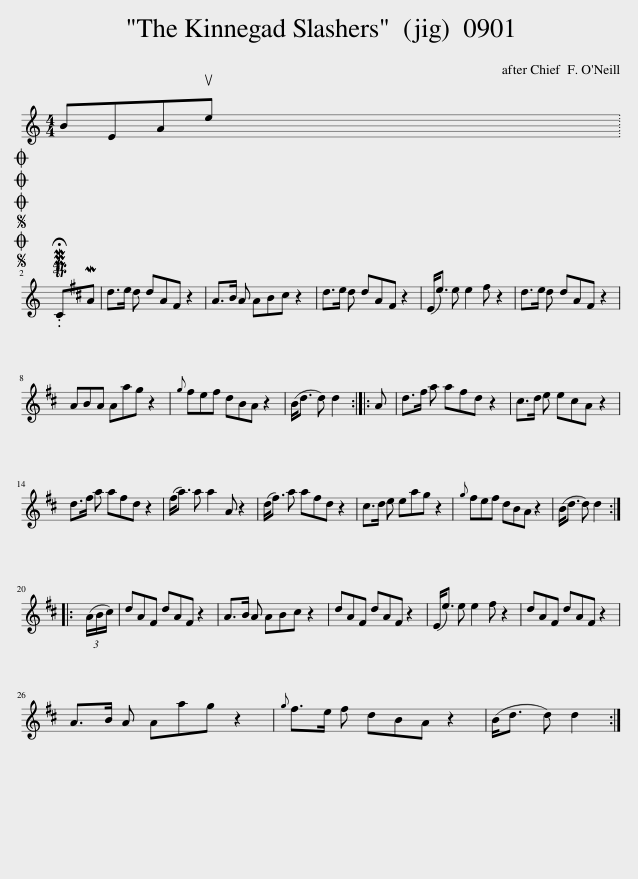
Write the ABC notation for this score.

X:1
L:1/8
M:4/4
I:linebreak $
K:C
V:1 treble
V:1
 BEAue x2002 |$SOSOOO .!fermata!PMTCMA | d>e d dA^F z2 | A>B A AB^c z2 | d>e d dA^F z2 | %5
 (E<e) e e2 ^f z2 | d>e d dA^F z2 |$ ABA Aag z2 |{g} ^fef dBA z2 | (B<d d) d2 :: %10
 A | d>^f a afd z2 | ^c>d e ecA z2 |$ d>^f a afd z2 | (^f<a) a a2 A z2 | %15
 (d<^f) a afd z2 | ^c>d e eag z2 |{g} ^fef dBA z2 | (B<d d) d2 ::$ (3(A/B/^c/) | %20
 dA^F dAF z2 | A>B A AB^c z2 | dA^F dAF z2 | (E<e) e e2 ^f z2 | dA^F dAF z2 |$ %25
 A>B A Aag z2 |{g} ^f>e f dBA z2 | (B<d d) d2 :| %28
